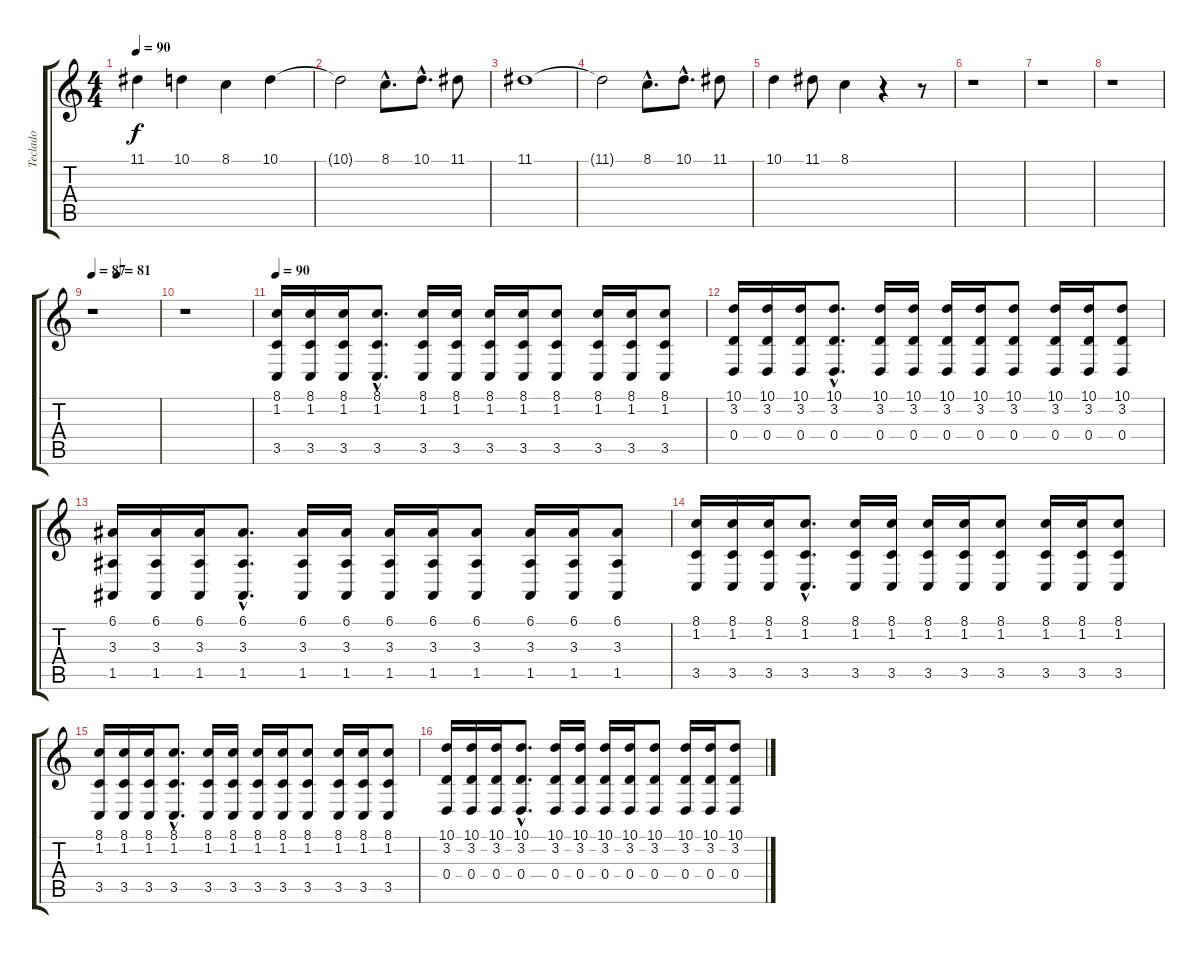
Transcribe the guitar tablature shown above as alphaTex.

\track ("Teclado" "Teclado") {instrument stringensemble1}
\staff {score tabs}
\tuning (E4 B3 G3 D3 A2 E2) {hide}
\ts (4 4)
\tempo 90
\clef g2
\ks c
11.1.4{dy f} 10.1.4 8.1.4 10.1.4 |
10.1{t}.2 8.1{hac}.8{d} 10.1{hac}.8{d} 11.1.8 |
11.1.1 |
11.1{t}.2 8.1{hac}.8{d} 10.1{hac}.8{d} 11.1.8 |
10.1.4 11.1.8 8.1.4 r.4 r.8 |
r.1 |
r.1 |
r.1 |
\tempo 87
\tempo (81 0.375)
r.1 |
r.1 |
\tempo 90
(8.1 1.2 3.5).16 (8.1 1.2 3.5).16 (8.1 1.2 3.5).16 (8.1{hac} 1.2{hac} 3.5{hac}).8{d} (8.1 1.2 3.5).16 (8.1 1.2 3.5).16 (8.1 1.2 3.5).16 (8.1 1.2 3.5).16 (8.1 1.2 3.5).8 (8.1 1.2 3.5).16 (8.1 1.2 3.5).16 (8.1 1.2 3.5).8 |
(10.1 3.2 0.4).16 (10.1 3.2 0.4).16 (10.1 3.2 0.4).16 (10.1{hac} 3.2{hac} 0.4{hac}).8{d} (10.1 3.2 0.4).16 (10.1 3.2 0.4).16 (10.1 3.2 0.4).16 (10.1 3.2 0.4).16 (10.1 3.2 0.4).8 (10.1 3.2 0.4).16 (10.1 3.2 0.4).16 (10.1 3.2 0.4).8 |
(6.1 3.3 1.5).16 (6.1 3.3 1.5).16 (6.1 3.3 1.5).16 (6.1{hac} 3.3{hac} 1.5{hac}).8{d} (6.1 3.3 1.5).16 (6.1 3.3 1.5).16 (6.1 3.3 1.5).16 (6.1 3.3 1.5).16 (6.1 3.3 1.5).8 (6.1 3.3 1.5).16 (6.1 3.3 1.5).16 (6.1 3.3 1.5).8 |
(8.1 1.2 3.5).16 (8.1 1.2 3.5).16 (8.1 1.2 3.5).16 (8.1{hac} 1.2{hac} 3.5{hac}).8{d} (8.1 1.2 3.5).16 (8.1 1.2 3.5).16 (8.1 1.2 3.5).16 (8.1 1.2 3.5).16 (8.1 1.2 3.5).8 (8.1 1.2 3.5).16 (8.1 1.2 3.5).16 (8.1 1.2 3.5).8 |
(8.1 1.2 3.5).16 (8.1 1.2 3.5).16 (8.1 1.2 3.5).16 (8.1{hac} 1.2{hac} 3.5{hac}).8{d} (8.1 1.2 3.5).16 (8.1 1.2 3.5).16 (8.1 1.2 3.5).16 (8.1 1.2 3.5).16 (8.1 1.2 3.5).8 (8.1 1.2 3.5).16 (8.1 1.2 3.5).16 (8.1 1.2 3.5).8 |
(10.1 3.2 0.4).16 (10.1 3.2 0.4).16 (10.1 3.2 0.4).16 (10.1{hac} 3.2{hac} 0.4{hac}).8{d} (10.1 3.2 0.4).16 (10.1 3.2 0.4).16 (10.1 3.2 0.4).16 (10.1 3.2 0.4).16 (10.1 3.2 0.4).8 (10.1 3.2 0.4).16 (10.1 3.2 0.4).16 (10.1 3.2 0.4).8
